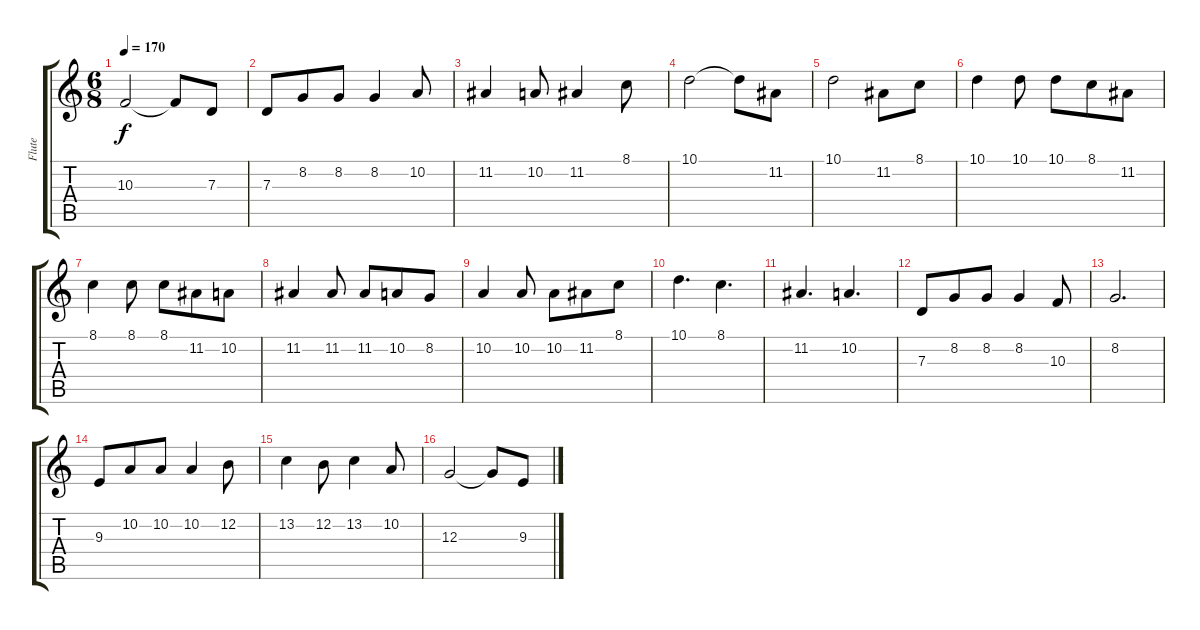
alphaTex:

\track ("Flute" "Flute") {instrument flute}
\staff {score tabs}
\tuning (E4 B3 G3 D3 A2 E2) {hide}
\ts (6 8)
\tempo 170
\clef g2
\ks c
10.3.2{dy f} 10.3{t}.8 7.3.8 |
7.3.8 8.2.8 8.2.8 8.2.4 10.2.8 |
11.2.4 10.2.8 11.2.4 8.1.8 |
10.1.2 10.1{t}.8 11.2.8 |
10.1.2 11.2.8 8.1.8 |
10.1.4 10.1.8 10.1.8 8.1.8 11.2.8 |
8.1.4 8.1.8 8.1.8 11.2.8 10.2.8 |
11.2.4 11.2.8 11.2.8 10.2.8 8.2.8 |
10.2.4 10.2.8 10.2.8 11.2.8 8.1.8 |
10.1.4{d} 8.1.4{d} |
11.2.4{d} 10.2.4{d} |
7.3.8 8.2.8 8.2.8 8.2.4 10.3.8 |
8.2.2{d} |
9.3.8 10.2.8 10.2.8 10.2.4 12.2.8 |
13.2.4 12.2.8 13.2.4 10.2.8 |
12.3.2 12.3{t}.8 9.3.8
